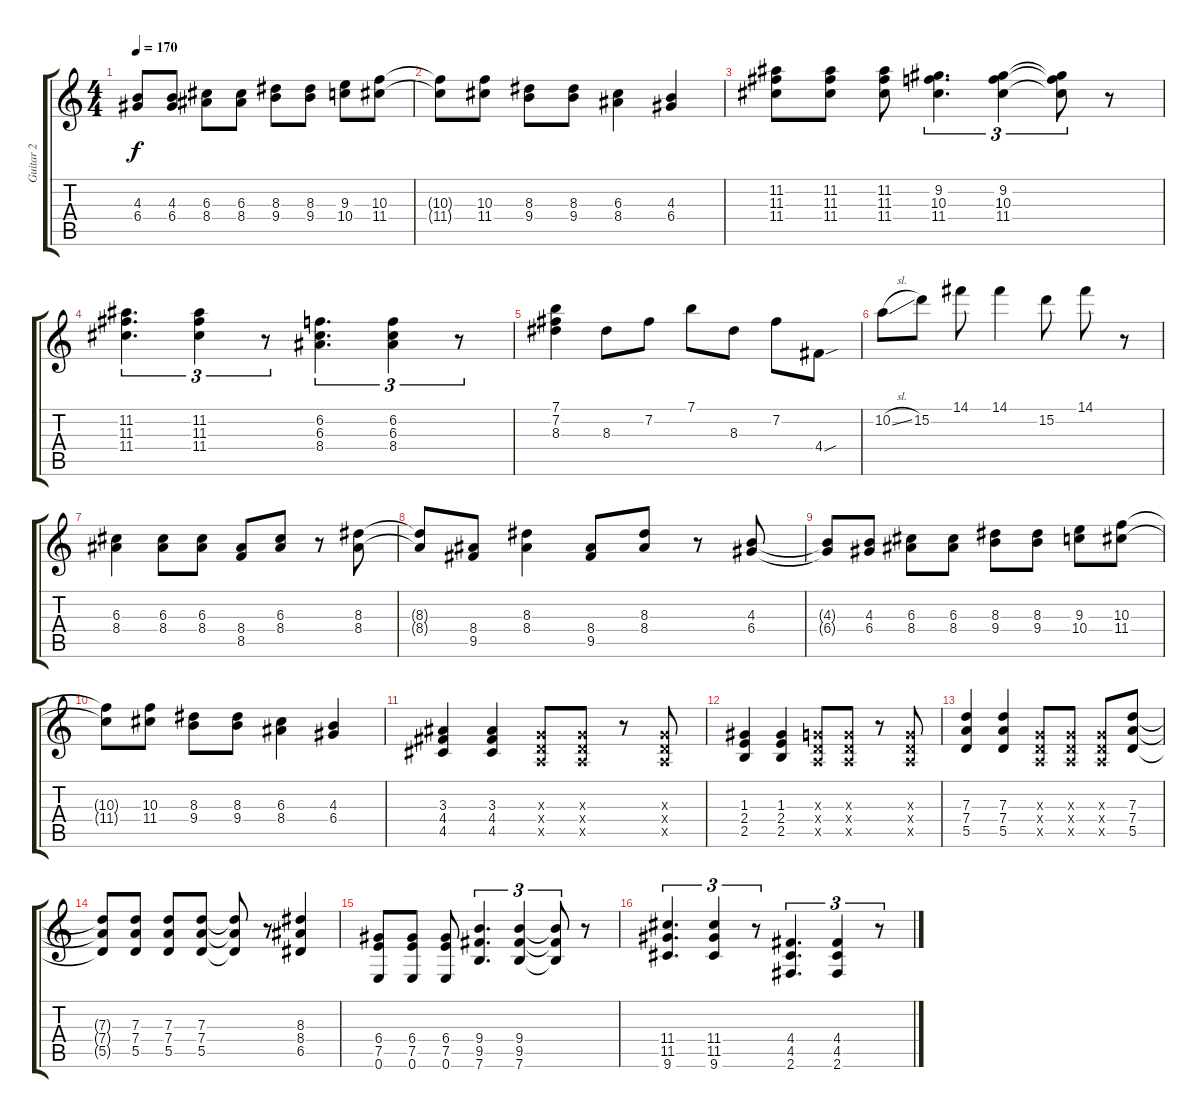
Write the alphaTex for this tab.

\track ("Guitar 2" "Guitar 2") {instrument distortionguitar}
\staff {score tabs}
\tuning (E4 B3 G3 D3 A2 E2) {hide}
\ts (4 4)
\tempo 170
\clef g2
\ks c
(4.3{t} 6.4{t}).8{dy f} (4.3 6.4).8 (6.3 8.4).8 (6.3 8.4).8 (8.3 9.4).8 (8.3 9.4).8 (9.3 10.4).8 (10.3 11.4).8 |
(10.3{t} 11.4{t}).8 (10.3 11.4).8 (8.3 9.4).8 (8.3 9.4).8 (6.3 8.4).4 (4.3 6.4).4 |
(11.2 11.3 11.4).8 (11.2 11.3 11.4).8 (11.2 11.3 11.4).8 (9.2 10.3 11.4).4{d tu (3 2)} (9.2 10.3 11.4).4{tu (3 2)} (9.2{t} 10.3{t} 11.4{t}).8{tu (3 2)} r.8 |
(11.2 11.3 11.4).4{d tu (3 2)} (11.2 11.3 11.4).4{tu (3 2)} r.8{tu (3 2)} (6.2 6.3 8.4).4{d tu (3 2)} (6.2 6.3 8.4).4{tu (3 2)} r.8{tu (3 2)} |
(7.1 7.2 8.3).4 8.3.8 7.2.8 7.1.8 8.3.8 7.2.8 4.4{sou}.8 |
10.2{sl}.8 15.2.8 14.1.8 14.1.4 15.2.8 14.1.8 r.8 |
(6.3 8.4).4 (6.3 8.4).8 (6.3 8.4).8 (8.4 8.5).8 (6.3 8.4).8 r.8 (8.3 8.4).8 |
(8.3{t} 8.4{t}).8 (8.4 9.5).8 (8.3 8.4).4 (8.4 9.5).8 (8.3 8.4).8 r.8 (4.3 6.4).8 |
(4.3{t} 6.4{t}).8 (4.3 6.4).8 (6.3 8.4).8 (6.3 8.4).8 (8.3 9.4).8 (8.3 9.4).8 (9.3 10.4).8 (10.3 11.4).8 |
(10.3{t} 11.4{t}).8 (10.3 11.4).8 (8.3 9.4).8 (8.3 9.4).8 (6.3 8.4).4 (4.3 6.4).4 |
(3.3 4.4 4.5).4 (3.3 4.4 4.5).4 (0.3{x} 0.4{x} 0.5{x}).8 (0.3{x} 0.4{x} 0.5{x}).8 r.8 (0.3{x} 0.4{x} 0.5{x}).8 |
(1.3 2.4 2.5).4 (1.3 2.4 2.5).4 (0.3{x} 0.4{x} 0.5{x}).8 (0.3{x} 0.4{x} 0.5{x}).8 r.8 (0.3{x} 0.4{x} 0.5{x}).8 |
(7.3 7.4 5.5).4 (7.3 7.4 5.5).4 (0.3{x} 0.4{x} 0.5{x}).8 (0.3{x} 0.4{x} 0.5{x}).8 (0.3{x} 0.4{x} 0.5{x}).8 (7.3 7.4 5.5).8 |
(7.3{t} 7.4{t} 5.5{t}).8 (7.3 7.4 5.5).8 (7.3 7.4 5.5).8 (7.3 7.4 5.5).8 (7.3{t} 7.4{t} 5.5{t}).8 r.8 (8.3 8.4 6.5).4 |
(6.4 7.5 0.6).8 (6.4 7.5 0.6).8 (6.4 7.5 0.6).8 (9.4 9.5 7.6).4{d tu (3 2)} (9.4 9.5 7.6).4{tu (3 2)} (9.4{t} 9.5{t} 7.6{t}).8{tu (3 2)} r.8 |
(11.4 11.5 9.6).4{d tu (3 2)} (11.4 11.5 9.6).4{tu (3 2)} r.8{tu (3 2)} (4.4 4.5 2.6).4{d tu (3 2)} (4.4 4.5 2.6).4{tu (3 2)} r.8{tu (3 2)}
